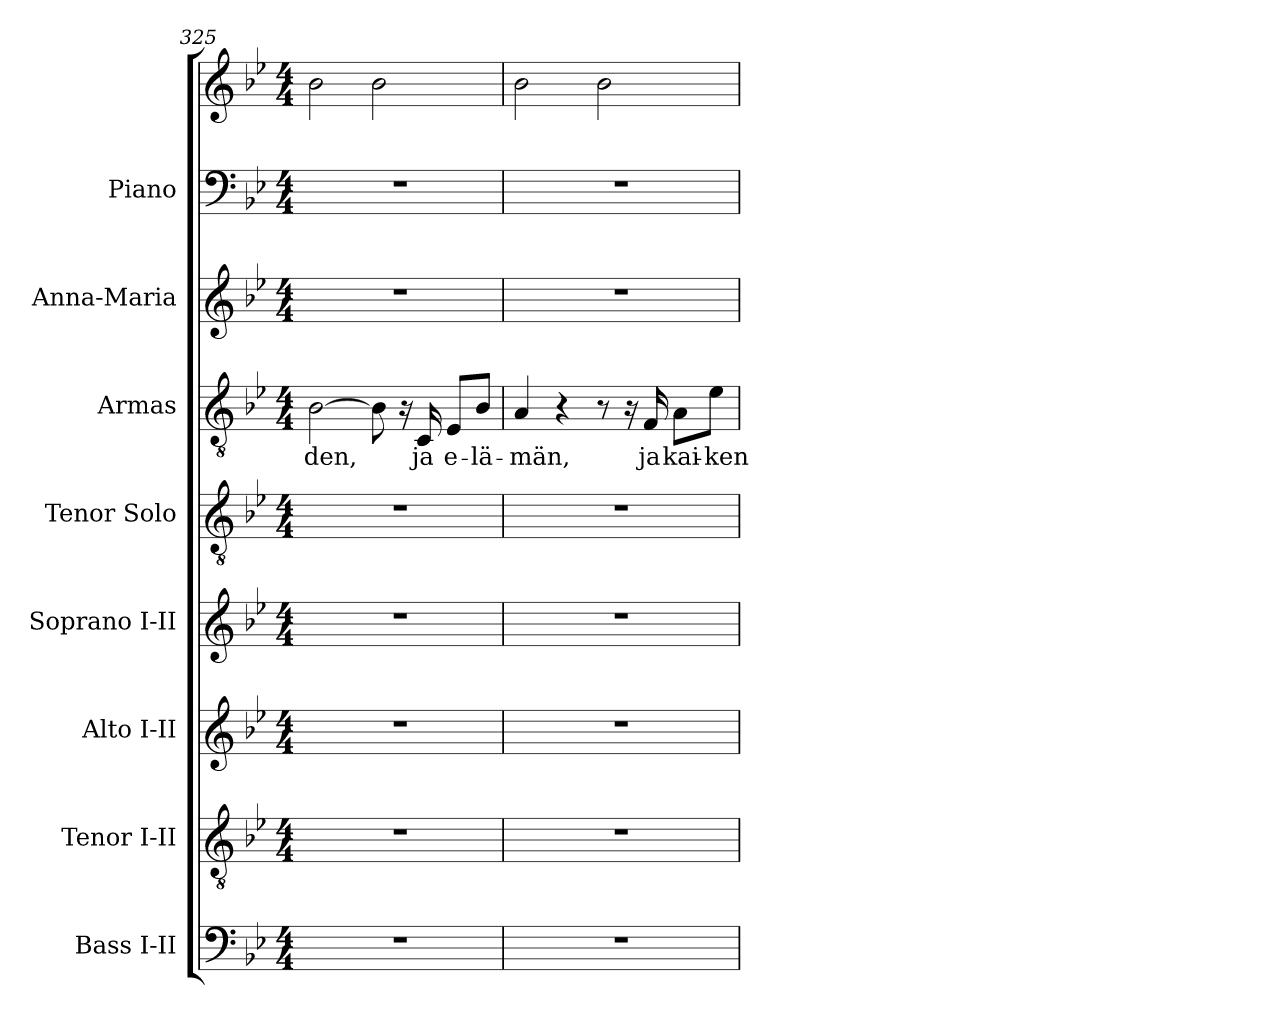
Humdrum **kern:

**kern	**kern	**kern	**kern	**kern	**kern	**text	**kern	**kern	**kern
*part8	*part7	*part6	*part5	*part4	*part3	*part3	*part2	*part1	*part1
*staff9	*staff8	*staff7	*staff6	*staff5	*staff4	*staff4	*staff3	*staff2	*staff1
*I"Bass I-II	*I"Tenor I-II	*I"Alto I-II	*I"Soprano I-II	*I"Tenor Solo	*I"Armas	*	*I"Anna-Maria	*I"Piano	*
*I'B.	*I'T.	*I'A.	*I'S.	*I'T. Solo	*I'Armas	*	*I'A-M	*I'Pno.	*
*clefF4	*clefGv2	*clefG2	*clefG2	*clefGv2	*clefGv2	*	*clefG2	*clefF4	*clefG2
*	*ITrd7c12	*	*	*ITrd7c12	*ITrd7c12	*	*	*	*
*k[b-e-]	*k[b-e-]	*k[b-e-]	*k[b-e-]	*k[b-e-]	*k[b-e-]	*	*k[b-e-]	*k[b-e-]	*k[b-e-]
*B-:	*B-:	*B-:	*B-:	*B-:	*B-:	*	*B-:	*B-:	*B-:
*M4/4	*M4/4	*M4/4	*M4/4	*M4/4	*M4/4	*	*M4/4	*M4/4	*M4/4
=325	=325	=325	=325	=325	=325	=325	=325	=325	=325
!	!	!	!	!	!	!LO:LY:b:color=#000000	!	!	!
1r	1r	1r	1r	1r	[>2BB-i\	-den,	1r	1r	2b-i\
.	.	.	.	.	8BB-i\]	.	.	.	2b-i\
.	.	.	.	.	16r	.	.	.	.
!	!	!	!	!	!	!LO:LY:b:color=#000000	!	!	!
.	.	.	.	.	16CCi/	ja	.	.	.
!	!	!	!	!	!	!LO:LY:b:color=#000000	!	!	!
.	.	.	.	.	8EE-i/L	e-	.	.	.
!	!	!	!	!	!	!LO:LY:b:color=#000000	!	!	!
.	.	.	.	.	8BB-i/J	-lä-	.	.	.
=326	=326	=326	=326	=326	=326	=326	=326	=326	=326
!	!	!	!	!	!	!LO:LY:b:color=#000000	!	!	!
1r	1r	1r	1r	1r	4AAi/	-män,	1r	1r	2b-i\
.	.	.	.	.	4r	.	.	.	.
.	.	.	.	.	8r	.	.	.	2b-i\
.	.	.	.	.	16r	.	.	.	.
!	!	!	!	!	!	!LO:LY:b:color=#000000	!	!	!
.	.	.	.	.	16FFi/	ja	.	.	.
!	!	!	!	!	!	!LO:LY:b:color=#000000	!	!	!
.	.	.	.	.	8AAi\L	kai-	.	.	.
!	!	!	!	!	!	!LO:LY:b:color=#000000	!	!	!
.	.	.	.	.	8E-i\J	-ken	.	.	.
=	=	=	=	=	=	=	=	=	=
*-	*-	*-	*-	*-	*-	*-	*-	*-	*-
